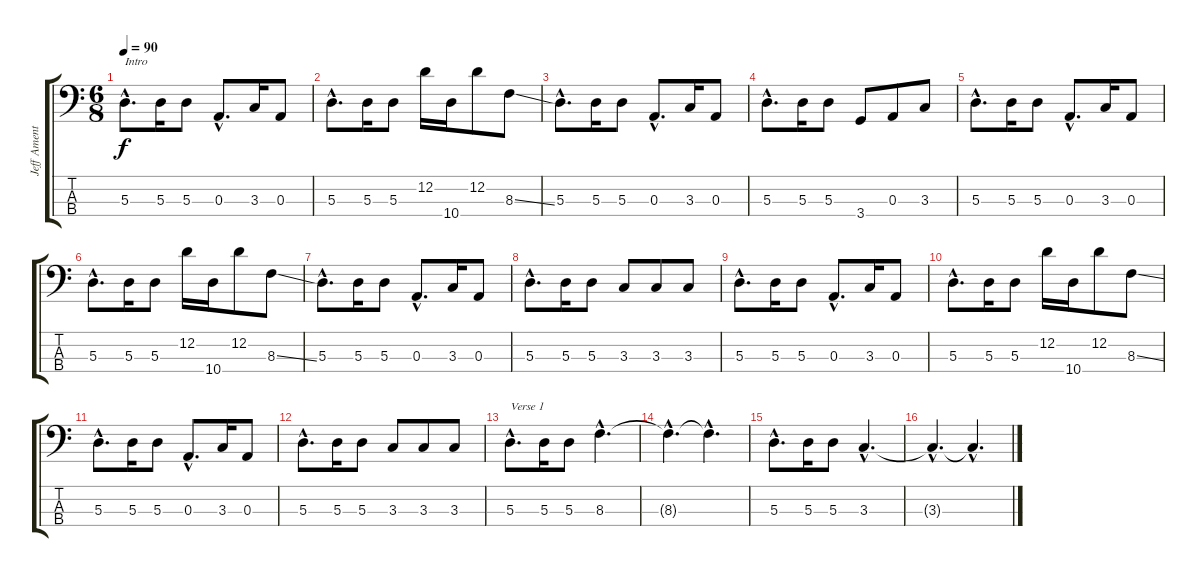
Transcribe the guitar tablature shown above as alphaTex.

\track ("Jeff Ament" "Jeff Ament") {instrument electricbassfinger}
\staff {score tabs}
\tuning (G2 D2 A1 E1) {hide}
\ts (6 8)
\tempo 90
\clef f4
\ks c
5.3{hac}.8{d txt "Intro" dy f instrument electricbassfinger} 5.3.16 5.3.8 0.3{hac}.8{d} 3.3.16 0.3.8 |
5.3{hac}.8{d} 5.3.16 5.3.8 12.2.16 10.4.16 12.2.8 8.3{ss}.8 |
5.3{hac}.8{d} 5.3.16 5.3.8 0.3{hac}.8{d} 3.3.16 0.3.8 |
5.3{hac}.8{d} 5.3.16 5.3.8 3.4.8 0.3.8 3.3.8 |
5.3{hac}.8{d} 5.3.16 5.3.8 0.3{hac}.8{d} 3.3.16 0.3.8 |
5.3{hac}.8{d} 5.3.16 5.3.8 12.2.16 10.4.16 12.2.8 8.3{ss}.8 |
5.3{hac}.8{d} 5.3.16 5.3.8 0.3{hac}.8{d} 3.3.16 0.3.8 |
5.3{hac}.8{d} 5.3.16 5.3.8 3.3.8 3.3.8 3.3.8 |
5.3{hac}.8{d} 5.3.16 5.3.8 0.3{hac}.8{d} 3.3.16 0.3.8 |
5.3{hac}.8{d} 5.3.16 5.3.8 12.2.16 10.4.16 12.2.8 8.3{ss}.8 |
5.3{hac}.8{d} 5.3.16 5.3.8 0.3{hac}.8{d} 3.3.16 0.3.8 |
5.3{hac}.8{d} 5.3.16 5.3.8 3.3.8 3.3.8 3.3.8 |
5.3{hac}.8{d txt "Verse 1"} 5.3.16 5.3.8 8.3{hac}.4{d} |
8.3{hac t}.4{d} 8.3{hac t}.4{d} |
5.3{hac}.8{d} 5.3.16 5.3.8 3.3{hac}.4{d} |
3.3{hac t}.4{d} 3.3{hac t}.4{d}
